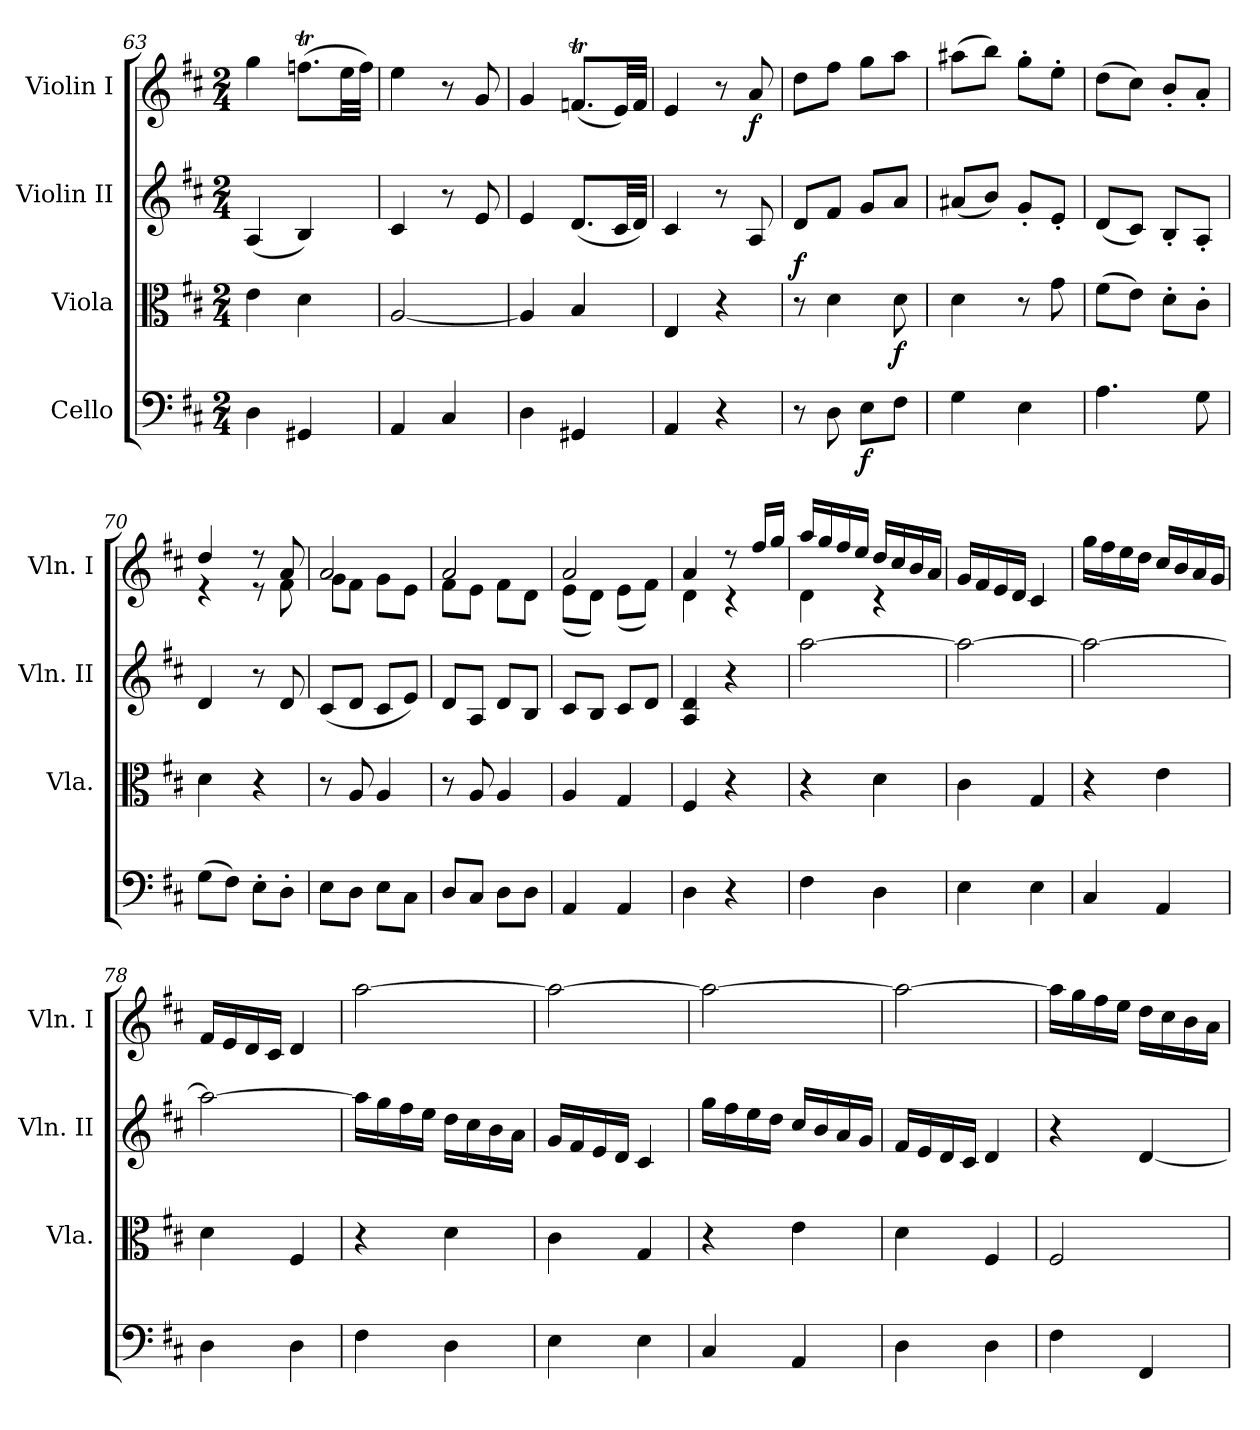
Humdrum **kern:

**kern	**dynam	**kern	**dynam	**kern	**kern	**dynam
*part4	*part4	*part3	*part3	*part2	*part1	*part1
*staff4	*staff4	*staff3	*staff3	*staff2	*staff1	*staff1
*I"Cello	*	*I"Viola	*	*I"Violin II	*I"Violin I	*
*	*	*I'Vla.	*	*I'Vln. II	*I'Vln. I	*
*clefF4	*	*clefC3	*	*clefG2	*clefG2	*
*k[f#c#]	*	*k[f#c#]	*	*k[f#c#]	*k[f#c#]	*
*D:	*	*D:	*	*D:	*D:	*
*M2/4	*	*M2/4	*	*M2/4	*M2/4	*
=63	=63	=63	=63	=63	=63	=63
4D\	.	4e\	.	(4A/	4gg\	.
4GG#X/	.	4d\	.	4B/)	(8.ffnT\L	.
.	.	.	.	.	32ee\LL	.
.	.	.	.	.	32ff\JJJ)	.
=64	=64	=64	=64	=64	=64	=64
4AA/	.	[2A/	.	4c#/	4ee\	.
4C#/	.	.	.	8r	8r	.
.	.	.	.	8e/	8g/	.
=65	=65	=65	=65	=65	=65	=65
4D\	.	4A/]	.	4e/	4g/	.
4GG#X/	.	4B/	.	(8.d/L	(8.fnT/L	.
.	.	.	.	32c#/LL	32e/LL)	.
.	.	.	.	32d/JJJ)	32f/JJJ	.
=66	=66	=66	=66	=66	=66	=66
4AA/	.	4E/	.	4c#/	4e/	.
4r	.	4r	.	8r	8r	.
!	!	!	!	!	!	!LO:DY:b
.	.	.	.	8A/	8a/	f
=67	=67	=67	=67	=67	=67	=67
!	!	!	!LO:DY:a	!	!	!
8r	.	8r	f	8d/L	8dd\L	.
8D\	.	4d\	.	8f#/J	8ff#\J	.
!	!LO:DY:b	!	!	!	!	!
8E\L	f	.	.	8g/L	8gg\L	.
!	!	!	!LO:DY:b	!	!	!
8F#\J	.	8d\	f	8a/J	8aa\J	.
=68	=68	=68	=68	=68	=68	=68
4G\	.	4d\	.	(8a#X/L	(8aa#X\L	.
.	.	.	.	8b/J)	8bb\J)	.
4E\	.	8r	.	8g'/L	8gg'\L	.
.	.	8g\	.	8e'/J	8ee'\J	.
=69	=69	=69	=69	=69	=69	=69
4.A\	.	(8f#\L	.	(8d/L	(8dd\L	.
.	.	8e\J)	.	8c#/J)	8cc#\J)	.
.	.	8d'\L	.	8B'/L	8b'/L	.
8G\	.	8c#'\J	.	8A'/J	8a'/J	.
=70	=70	=70	=70	=70	=70	=70
*	*	*	*	*	*^	*
(8G\L	.	4d\	.	4d/	4dd/	4r	.
8F#\J)	.	.	.	.	.	.	.
8E'\L	.	4r	.	8r	8r	8r	.
8D'\J	.	.	.	8d/	8a/	8f#\	.
=71	=71	=71	=71	=71	=71	=71	=71
8E\L	.	8r	.	(8c#/L	2a/	8g\L	.
8D\J	.	8A/	.	8d/J	.	8f#\J	.
8E\L	.	4A/	.	8c#/L	.	8g\L	.
8C#\J	.	.	.	8e/J)	.	8e\J	.
=72	=72	=72	=72	=72	=72	=72	=72
8D/L	.	8r	.	8d/L	2a/	8f#\L	.
8C#/J	.	8A/	.	8A/J	.	8e\J	.
8D\L	.	4A/	.	8d/L	.	8f#\L	.
8D\J	.	.	.	8B/J	.	8d\J	.
=73	=73	=73	=73	=73	=73	=73	=73
4AA/	.	4A/	.	8c#/L	2a/	(8e\L	.
.	.	.	.	8B/J	.	8d\J)	.
4AA/	.	4G/	.	8c#/L	.	(8e\L	.
.	.	.	.	8d/J	.	8f#\J)	.
=74	=74	=74	=74	=74	=74	=74	=74
4D\	.	4F#/	.	4A/ 4d/	4a/	4d\	.
4r	.	4r	.	4r	8r	4r	.
.	.	.	.	.	16ff#/LL	.	.
.	.	.	.	.	16gg/JJ	.	.
=75	=75	=75	=75	=75	=75	=75	=75
4F#\	.	4r	.	[2aa\	16aa/LL	4d\	.
.	.	.	.	.	16gg/	.	.
.	.	.	.	.	16ff#/	.	.
.	.	.	.	.	16ee/JJ	.	.
4D\	.	4d\	.	.	16dd/LL	4r	.
.	.	.	.	.	16cc#/	.	.
.	.	.	.	.	16b/	.	.
.	.	.	.	.	16a/JJ	.	.
*	*	*	*	*	*v	*v	*
=76	=76	=76	=76	=76	=76	=76
4E\	.	4c#\	.	2aa\_	16g/LL	.
.	.	.	.	.	16f#/	.
.	.	.	.	.	16e/	.
.	.	.	.	.	16d/JJ	.
4E\	.	4G/	.	.	4c#/	.
=77	=77	=77	=77	=77	=77	=77
4C#/	.	4r	.	2aa\_	16gg\LL	.
.	.	.	.	.	16ff#\	.
.	.	.	.	.	16ee\	.
.	.	.	.	.	16dd\JJ	.
4AA/	.	4e\	.	.	16cc#/LL	.
.	.	.	.	.	16b/	.
.	.	.	.	.	16a/	.
.	.	.	.	.	16g/JJ	.
=78	=78	=78	=78	=78	=78	=78
4D\	.	4d\	.	2aa\_	16f#/LL	.
.	.	.	.	.	16e/	.
.	.	.	.	.	16d/	.
.	.	.	.	.	16c#/JJ	.
4D\	.	4F#/	.	.	4d/	.
=79	=79	=79	=79	=79	=79	=79
4F#\	.	4r	.	16aa\LL]	[2aa\	.
.	.	.	.	16gg\	.	.
.	.	.	.	16ff#\	.	.
.	.	.	.	16ee\JJ	.	.
4D\	.	4d\	.	16dd\LL	.	.
.	.	.	.	16cc#\	.	.
.	.	.	.	16b\	.	.
.	.	.	.	16a\JJ	.	.
=80	=80	=80	=80	=80	=80	=80
4E\	.	4c#\	.	16g/LL	2aa\_	.
.	.	.	.	16f#/	.	.
.	.	.	.	16e/	.	.
.	.	.	.	16d/JJ	.	.
4E\	.	4G/	.	4c#/	.	.
=81	=81	=81	=81	=81	=81	=81
4C#/	.	4r	.	16gg\LL	2aa\_	.
.	.	.	.	16ff#\	.	.
.	.	.	.	16ee\	.	.
.	.	.	.	16dd\JJ	.	.
4AA/	.	4e\	.	16cc#/LL	.	.
.	.	.	.	16b/	.	.
.	.	.	.	16a/	.	.
.	.	.	.	16g/JJ	.	.
=82	=82	=82	=82	=82	=82	=82
4D\	.	4d\	.	16f#/LL	2aa\_	.
.	.	.	.	16e/	.	.
.	.	.	.	16d/	.	.
.	.	.	.	16c#/JJ	.	.
4D\	.	4F#/	.	4d/	.	.
=83	=83	=83	=83	=83	=83	=83
4F#\	.	2F#/	.	4r	16aa\LL]	.
.	.	.	.	.	16gg\	.
.	.	.	.	.	16ff#\	.
.	.	.	.	.	16ee\JJ	.
4FF#/	.	.	.	[4d/	16dd\LL	.
.	.	.	.	.	16cc#\	.
.	.	.	.	.	16b\	.
.	.	.	.	.	16a\JJ	.
=	=	=	=	=	=	=
*-	*-	*-	*-	*-	*-	*-
